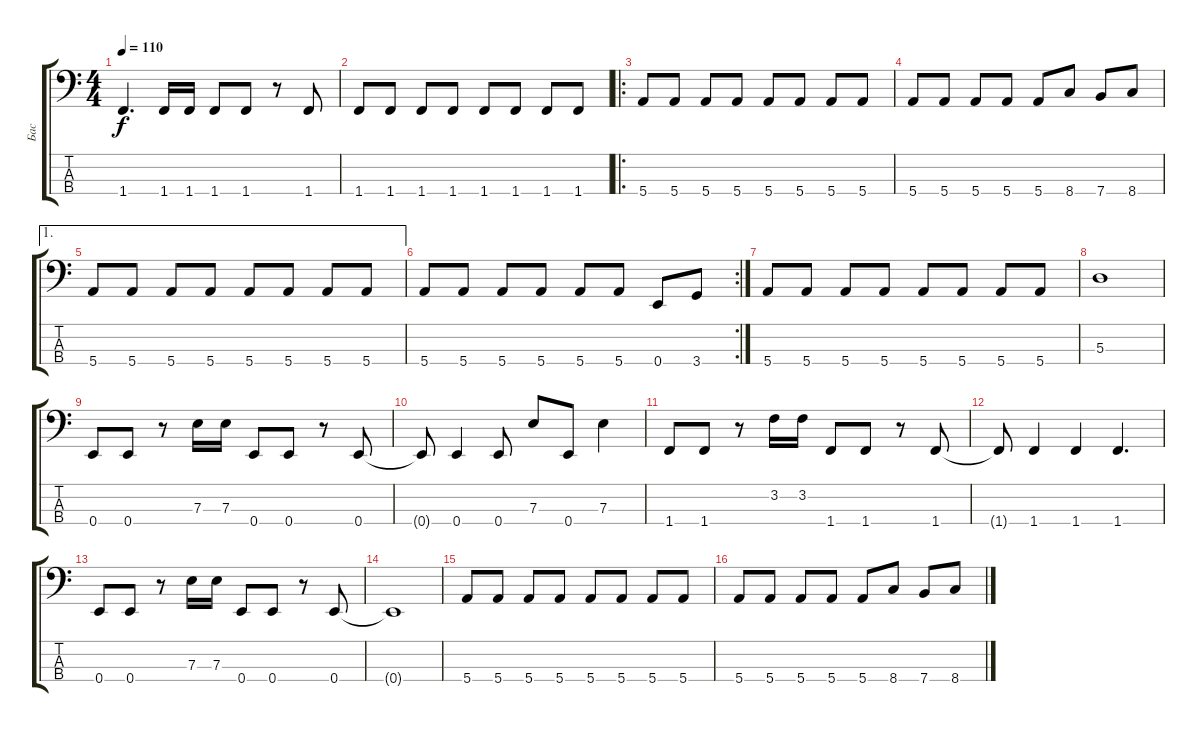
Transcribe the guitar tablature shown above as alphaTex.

\track ("Бас" "Бас") {instrument electricbassfinger}
\staff {score tabs}
\tuning (G2 D2 A1 E1) {hide}
\ts (4 4)
\tempo 110
\clef f4
\ks c
1.4.4{d dy f} 1.4.16 1.4.16 1.4.8 1.4.8 r.8 1.4.8 |
1.4.8 1.4.8 1.4.8 1.4.8 1.4.8 1.4.8 1.4.8 1.4.8 |
\ro
5.4.8 5.4.8 5.4.8 5.4.8 5.4.8 5.4.8 5.4.8 5.4.8 |
5.4.8 5.4.8 5.4.8 5.4.8 5.4.8 8.4.8 7.4.8 8.4.8 |
\ae 1
5.4.8 5.4.8 5.4.8 5.4.8 5.4.8 5.4.8 5.4.8 5.4.8 |
\rc 2
5.4.8 5.4.8 5.4.8 5.4.8 5.4.8 5.4.8 0.4.8 3.4.8 |
5.4.8 5.4.8 5.4.8 5.4.8 5.4.8 5.4.8 5.4.8 5.4.8 |
5.3.1 |
0.4.8 0.4.8 r.8 7.3.16 7.3.16 0.4.8 0.4.8 r.8 0.4.8 |
0.4{t}.8 0.4.4 0.4.8 7.3.8 0.4.8 7.3.4 |
1.4.8 1.4.8 r.8 3.2.16 3.2.16 1.4.8 1.4.8 r.8 1.4.8 |
1.4{t}.8 1.4.4 1.4.4 1.4.4{d} |
0.4.8 0.4.8 r.8 7.3.16 7.3.16 0.4.8 0.4.8 r.8 0.4.8 |
0.4{t}.1 |
5.4.8 5.4.8 5.4.8 5.4.8 5.4.8 5.4.8 5.4.8 5.4.8 |
5.4.8 5.4.8 5.4.8 5.4.8 5.4.8 8.4.8 7.4.8 8.4.8
